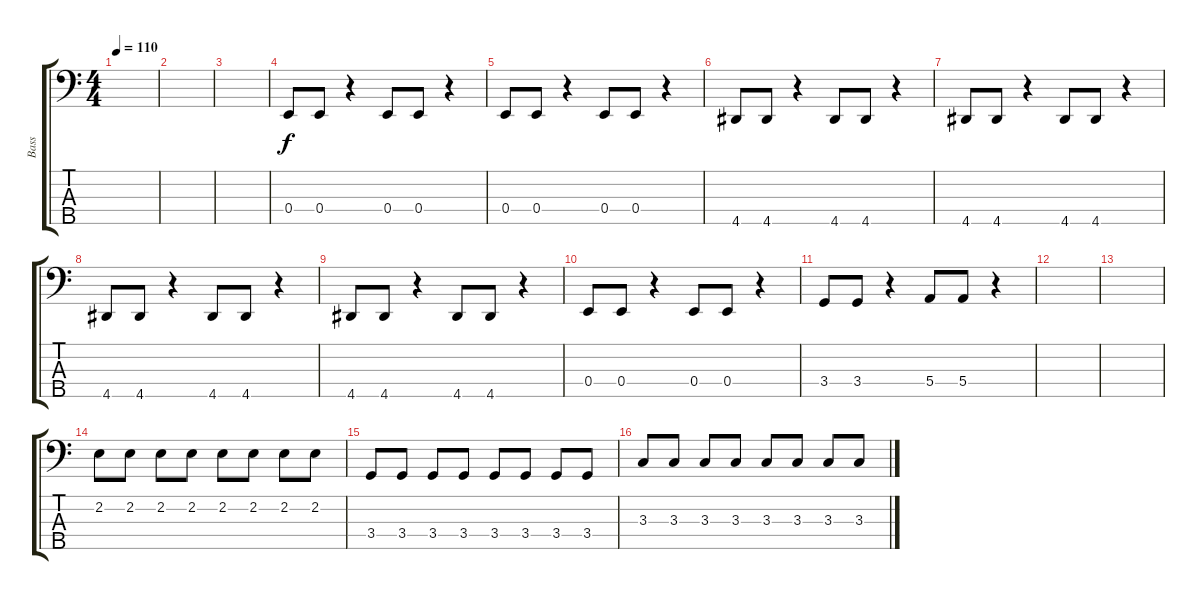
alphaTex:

\track ("Bass" "Bass") {instrument electricbassfinger}
\staff {score tabs}
\tuning (G2 D2 A1 E1 B0) {hide}
\ts (4 4)
\tempo 110
\clef f4
\ks c
|
|
|
0.4.8 0.4.8 r.4 0.4.8 0.4.8 r.4 |
0.4.8 0.4.8 r.4 0.4.8 0.4.8 r.4 |
4.5.8 4.5.8 r.4 4.5.8 4.5.8 r.4 |
4.5.8 4.5.8 r.4 4.5.8 4.5.8 r.4 |
4.5.8 4.5.8 r.4 4.5.8 4.5.8 r.4 |
4.5.8 4.5.8 r.4 4.5.8 4.5.8 r.4 |
0.4.8 0.4.8 r.4 0.4.8 0.4.8 r.4 |
3.4.8 3.4.8 r.4 5.4.8 5.4.8 r.4 |
|
|
2.2.8 2.2.8 2.2.8 2.2.8 2.2.8 2.2.8 2.2.8 2.2.8 |
3.4.8 3.4.8 3.4.8 3.4.8 3.4.8 3.4.8 3.4.8 3.4.8 |
3.3.8 3.3.8 3.3.8 3.3.8 3.3.8 3.3.8 3.3.8 3.3.8
